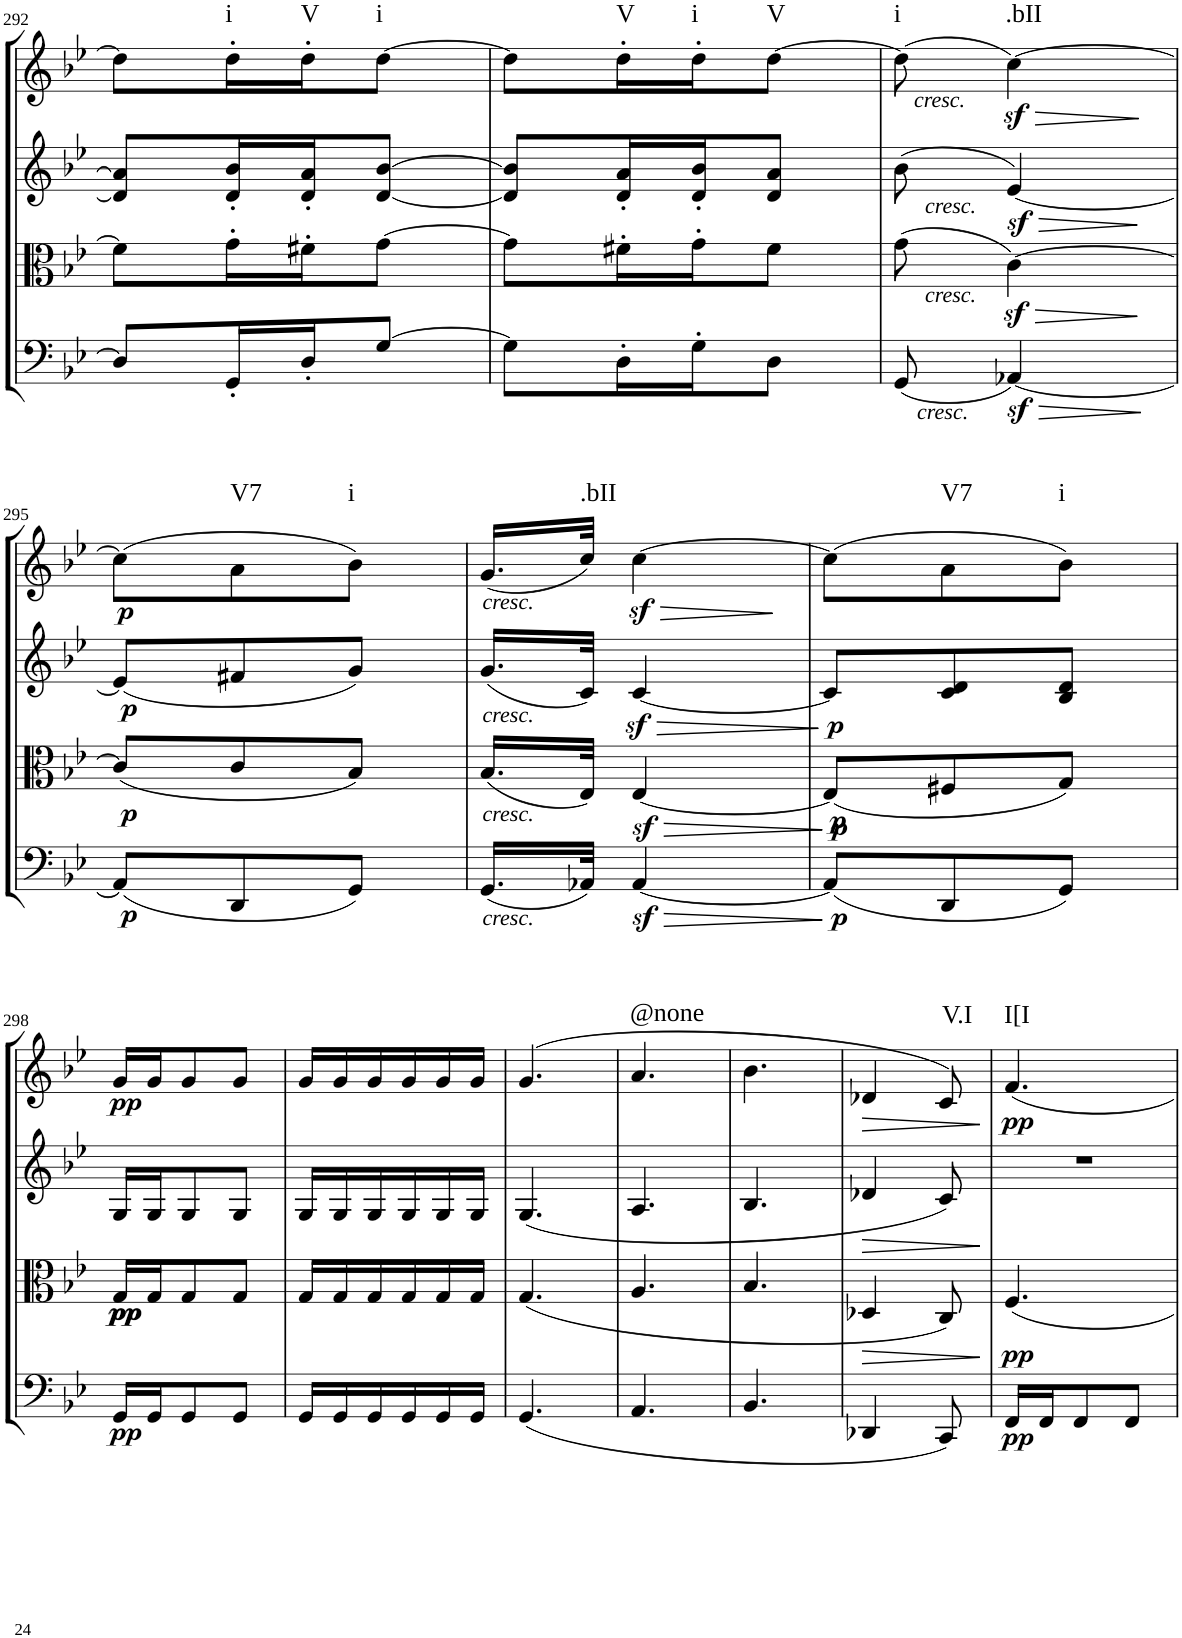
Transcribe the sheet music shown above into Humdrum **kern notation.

**kern	**dynam	**kern	**dynam	**kern	**dynam	**kern	**dynam	**harte
*part4	*part4	*part3	*part3	*part2	*part2	*part1	*part1	*part1
*staff4	*staff4	*staff3	*staff3	*staff2	*staff2	*staff1	*staff1	*
*I"Cello	*	*I"Viola	*	*I"2nd Violin	*	*I"1st Violin	*	*
*	*	*I'Vla	*	*I'Vln	*	*I'Vln	*	*
!!LO:PB:g=z
*clefF4	*	*clefC3	*	*clefG2	*	*clefG2	*	*
*k[b-e-]	*	*k[b-e-]	*	*k[b-e-]	*	*k[b-e-]	*	*
*B-:	*	*B-:	*	*B-:	*	*B-:	*	*
*M3/8	*	*M3/8	*	*M3/8	*	*M3/8	*	*
=292	=292	=292	=292	=292	=292	=292	=292	=292
8D/L]	.	8f#\L]	.	8d/] 8a/]L	.	8dd\L]	.	.
!	!	!	!	!	!	!	!	!LO:H:kt=i
16GG'/L	.	16g'\L	.	16d/' 16b-/'L	.	16dd'\L	.	N
!	!	!	!	!	!	!	!	!LO:H:kt=V
16D'/J	.	16f#X'\J	.	16d/' 16a/'J	.	16dd'\J	.	N
!	!	!	!	!	!	!	!	!LO:H:kt=i
[8G/J	.	[8g\J	.	[8d/ [8b-/J	.	[8dd\J	.	N
=293	=293	=293	=293	=293	=293	=293	=293	=293
8G\L]	.	8g\L]	.	8d/] 8b-/]L	.	8dd\L]	.	.
!	!	!	!	!	!	!	!	!LO:H:kt=V
16D'\L	.	16f#X'\L	.	16d/' 16a/'L	.	16dd'\L	.	N
!	!	!	!	!	!	!	!	!LO:H:kt=i
16G'\J	.	16g'\J	.	16d/' 16b-/'J	.	16dd'\J	.	N
!	!	!	!	!	!	!	!	!LO:H:kt=V
8D\J	.	8f#\J	.	8d/ 8a/J	.	[8dd\J	.	N
=294	=294	=294	=294	=294	=294	=294	=294	=294
!	!	!	!	!LO:TX:a:i:t=cresc.	!	!	!	!
!	!	!LO:TX:a:i:t=cresc.	!	!	!	!	!	!
!	!	!LO:TX:b:i:t=cresc.	!	!	!	!	!	!
!LO:TX:b:i:t=cresc.	!	!	!	!	!	!	!	!LO:H:kt=i
(8GG/	.	(8g\	.	(8b-\	.	(8dd\]	.	N
!	!LO:HP:b	!	!LO:HP:b	!	!LO:HP:b	!	!LO:HP:b	!
!	!	!	!	!	!	!	!LO:DY:n=1:b	!LO:H:kt=.bII
[4AA-Xz</)	>	[4cz<\)	>	[4e-z</)	>	[4cc\)	> sf	N
.	]	.	]	.	]	.	]	.
!!LO:LB:g=z
=295	=295	=295	=295	=295	=295	=295	=295	=295
!	!LO:DY:b	!	!LO:DY:b	!	!LO:DY:b	!	!LO:DY:b	!
(8AA-/L]	p	(8c/L]	p	(8e-/L]	p	(8cc\L]	p	.
!	!	!	!	!	!	!	!	!LO:H:kt=V7
8DD/	.	8c/	.	8f#X/	.	8a\	.	N
!	!	!	!	!	!	!	!	!LO:H:kt=i
8GG/J)	.	8B-/J)	.	8g/J)	.	8b-\J)	.	N
=296	=296	=296	=296	=296	=296	=296	=296	=296
!	!	!	!	!	!	!LO:TX:b:i:t=cresc.	!	!
!	!	!	!	!LO:TX:b:i:t=cresc.	!	!	!	!
!	!	!LO:TX:b:i:t=cresc.	!	!	!	!	!	!
!LO:TX:b:i:t=cresc.	!	!	!	!	!	!	!	!
(16.GG/LL	.	(16.B-/LL	.	(16.g/LL	.	(16.g/LL	.	.
!	!	!	!	!	!	!	!	!LO:H:kt=.bII
32AA-X/JJk)	.	32E-/JJk)	.	32c/JJk)	.	32cc/JJk)	.	N
!	!LO:HP:b	!	!LO:HP:b	!	!LO:HP:b	!	!LO:HP:b	!
[4AA-z</	>	[4E-z</	>	[4cz</	>	[4ccz<\	>	.
.	]	.	]	.	]	.	]	.
=297	=297	=297	=297	=297	=297	=297	=297	=297
!	!LO:DY:b	!	!LO:DY:b	!	!	!	!	!
!	!	!	!LO:DY:n=1:b	!	!LO:DY:b	!	!	!
(8AA-/L]	p	(8E-/L]	p p	8c/L]	p	(8cc\L]	.	.
!	!	!	!	!	!	!	!	!LO:H:kt=V7
8DD/	.	8F#X/	.	8c/ 8d/	.	8a\	.	N
!	!	!	!	!	!	!	!	!LO:H:kt=i
8GG/J)	.	8G/J)	.	8B-/ 8d/J	.	8b-\J)	.	N
!!LO:LB:g=z
=298	=298	=298	=298	=298	=298	=298	=298	=298
!	!LO:DY:b	!	!LO:DY:b	!	!	!	!	!
!	!	!	!LO:DY:n=1:b	!	!	!	!LO:DY:b	!
16GG/LL	pp	16G/LL	pp pp	16G/LL	.	16g/LL	pp	.
16GG/J	.	16G/J	.	16G/J	.	16g/J	.	.
8GG/	.	8G/	.	8G/	.	8g/	.	.
8GG/J	.	8G/J	.	8G/J	.	8g/J	.	.
=299	=299	=299	=299	=299	=299	=299	=299	=299
16GG/LL	.	16G/LL	.	16G/LL	.	16g/LL	.	.
16GG/	.	16G/	.	16G/	.	16g/	.	.
16GG/	.	16G/	.	16G/	.	16g/	.	.
16GG/	.	16G/	.	16G/	.	16g/	.	.
16GG/	.	16G/	.	16G/	.	16g/	.	.
16GG/JJ	.	16G/JJ	.	16G/JJ	.	16g/JJ	.	.
=300	=300	=300	=300	=300	=300	=300	=300	=300
(4.GG/	.	(4.G/	.	(4.G/	.	(4.g/	.	.
=301	=301	=301	=301	=301	=301	=301	=301	=301
!	!	!	!	!	!	!	!	!LO:H:kt=@none
4.AA/	.	4.A/	.	4.A/	.	4.a/	.	N
=302	=302	=302	=302	=302	=302	=302	=302	=302
4.BB-/	.	4.B-/	.	4.B-/	.	4.b-\	.	.
=303	=303	=303	=303	=303	=303	=303	=303	=303
!	!	!	!LO:HP:b	!	!LO:HP:b	!	!LO:HP:b	!
4DD-X/	.	4D-X/	>	4d-X/	>	4d-X/	>	.
!	!	!	!	!	!	!	!	!LO:H:kt=V.I
8CC/)	.	8C/)	.	8c/)	.	8c/)	.	N
.	.	.	]	.	]	.	]	.
=304	=304	=304	=304	=304	=304	=304	=304	=304
!	!LO:DY:b	!	!LO:DY:b	!	!	!	!LO:DY:b	!LO:H:kt=I[I
16FF/LL	pp	4.F/	pp	4.r	.	4.f/	pp	N
16FF/J	.	.	.	.	.	.	.	.
8FF/	.	.	.	.	.	.	.	.
8FF/J	.	.	.	.	.	.	.	.
=	=	=	=	=	=	=	=	=
*-	*-	*-	*-	*-	*-	*-	*-	*-
